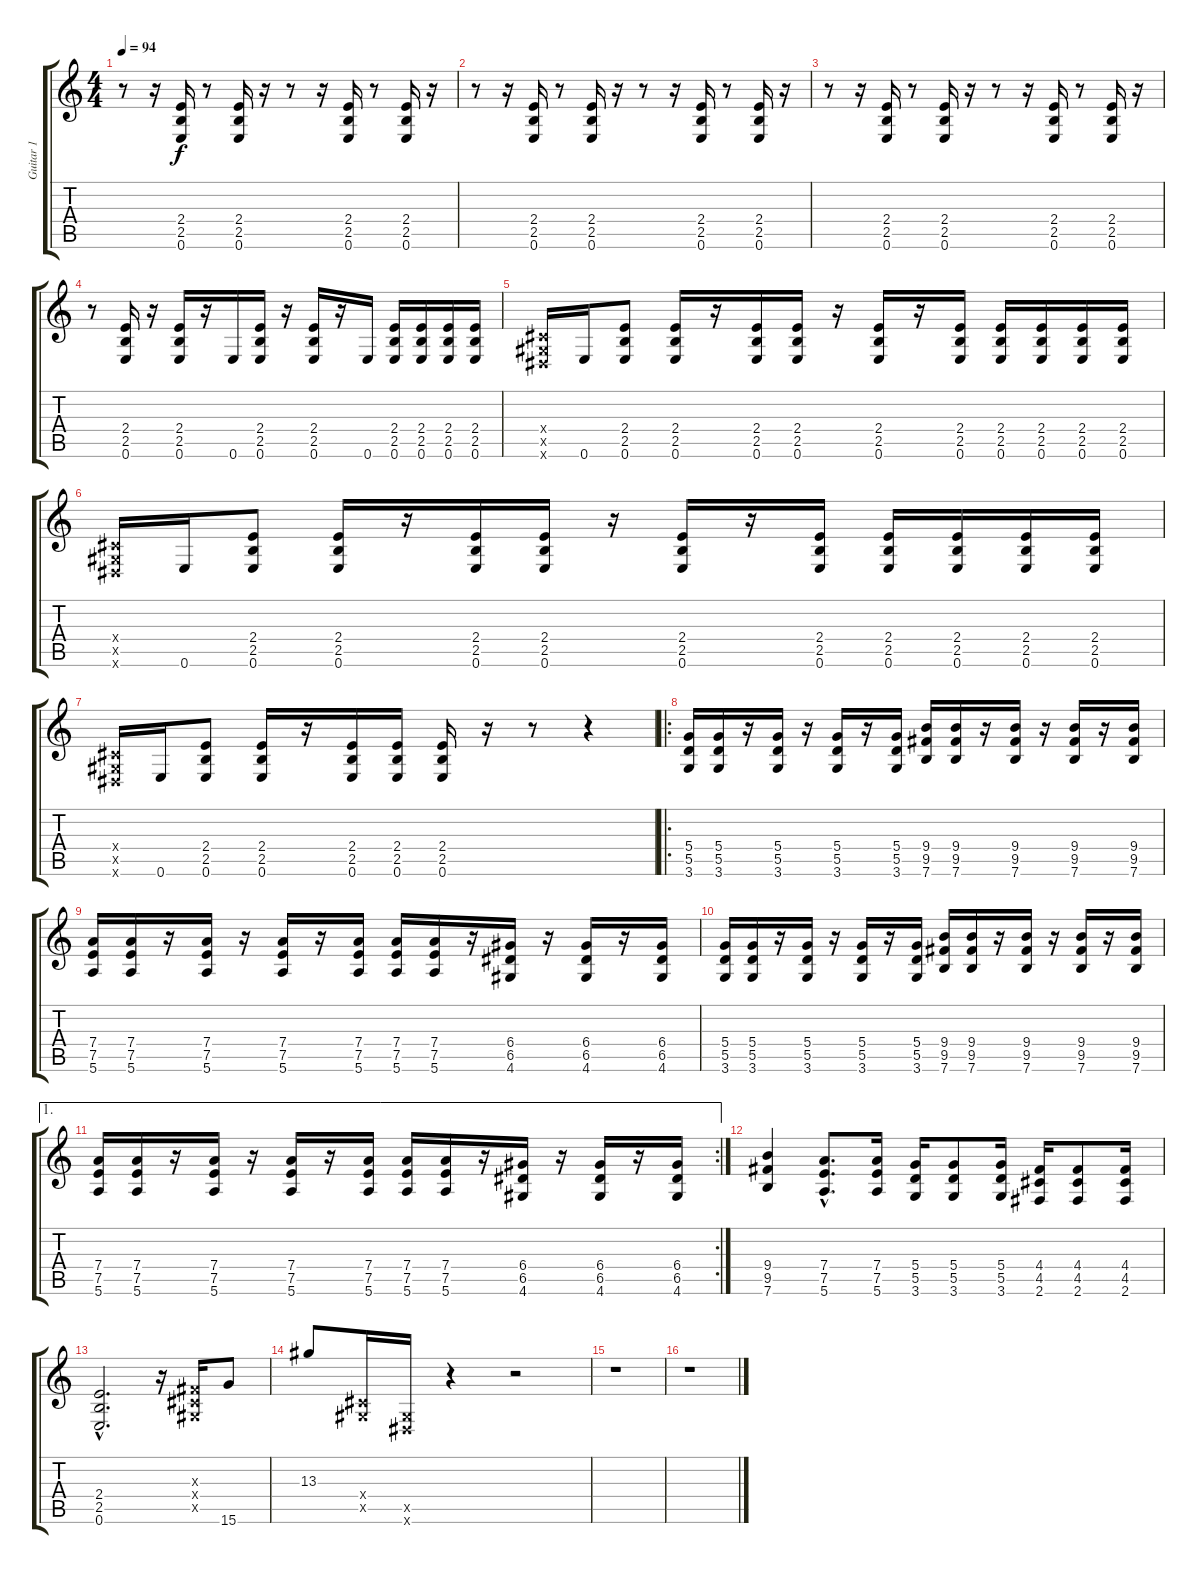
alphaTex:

\track ("Guitar 1" "Guitar 1") {instrument distortionguitar}
\staff {score tabs}
\tuning (E4 B3 G3 D3 A2 E2) {hide}
\ts (4 4)
\tempo 94
\clef g2
\ks c
r.8{dy f} r.16 (2.4 2.5 0.6).16 r.8 (2.4 2.5 0.6).16 r.16 r.8 r.16 (2.4 2.5 0.6).16 r.8 (2.4 2.5 0.6).16 r.16 |
r.8 r.16 (2.4 2.5 0.6).16 r.8 (2.4 2.5 0.6).16 r.16 r.8 r.16 (2.4 2.5 0.6).16 r.8 (2.4 2.5 0.6).16 r.16 |
r.8 r.16 (2.4 2.5 0.6).16 r.8 (2.4 2.5 0.6).16 r.16 r.8 r.16 (2.4 2.5 0.6).16 r.8 (2.4 2.5 0.6).16 r.16 |
r.8 (2.4 2.5 0.6).16 r.16 (2.4 2.5 0.6).16 r.16 0.6.16 (2.4 2.5 0.6).16 r.16 (2.4 2.5 0.6).16 r.16 0.6.16 (2.4 2.5 0.6).16 (2.4 2.5 0.6).16 (2.4 2.5 0.6).16 (2.4 2.5 0.6).16 |
(-1.4{x} -1.5{x} -1.6{x}).16 0.6.16 (2.4 2.5 0.6).8 (2.4 2.5 0.6).16 r.16 (2.4 2.5 0.6).16 (2.4 2.5 0.6).16 r.16 (2.4 2.5 0.6).16 r.16 (2.4 2.5 0.6).16 (2.4 2.5 0.6).16 (2.4 2.5 0.6).16 (2.4 2.5 0.6).16 (2.4 2.5 0.6).16 |
(-1.4{x} -1.5{x} -1.6{x}).16 0.6.16 (2.4 2.5 0.6).8 (2.4 2.5 0.6).16 r.16 (2.4 2.5 0.6).16 (2.4 2.5 0.6).16 r.16 (2.4 2.5 0.6).16 r.16 (2.4 2.5 0.6).16 (2.4 2.5 0.6).16 (2.4 2.5 0.6).16 (2.4 2.5 0.6).16 (2.4 2.5 0.6).16 |
(-1.4{x} -1.5{x} -1.6{x}).16 0.6.16 (2.4 2.5 0.6).8 (2.4 2.5 0.6).16 r.16 (2.4 2.5 0.6).16 (2.4 2.5 0.6).16 (2.4 2.5 0.6).16 r.16 r.8 r.4 |
\ro
(5.4 5.5 3.6).16 (5.4 5.5 3.6).16 r.16 (5.4 5.5 3.6).16 r.16 (5.4 5.5 3.6).16 r.16 (5.4 5.5 3.6).16 (9.4 9.5 7.6).16 (9.4 9.5 7.6).16 r.16 (9.4 9.5 7.6).16 r.16 (9.4 9.5 7.6).16 r.16 (9.4 9.5 7.6).16 |
(7.4 7.5 5.6).16 (7.4 7.5 5.6).16 r.16 (7.4 7.5 5.6).16 r.16 (7.4 7.5 5.6).16 r.16 (7.4 7.5 5.6).16 (7.4 7.5 5.6).16 (7.4 7.5 5.6).16 r.16 (6.4 6.5 4.6).16 r.16 (6.4 6.5 4.6).16 r.16 (6.4 6.5 4.6).16 |
(5.4 5.5 3.6).16 (5.4 5.5 3.6).16 r.16 (5.4 5.5 3.6).16 r.16 (5.4 5.5 3.6).16 r.16 (5.4 5.5 3.6).16 (9.4 9.5 7.6).16 (9.4 9.5 7.6).16 r.16 (9.4 9.5 7.6).16 r.16 (9.4 9.5 7.6).16 r.16 (9.4 9.5 7.6).16 |
\ae 1
\rc 2
(7.4 7.5 5.6).16 (7.4 7.5 5.6).16 r.16 (7.4 7.5 5.6).16 r.16 (7.4 7.5 5.6).16 r.16 (7.4 7.5 5.6).16 (7.4 7.5 5.6).16 (7.4 7.5 5.6).16 r.16 (6.4 6.5 4.6).16 r.16 (6.4 6.5 4.6).16 r.16 (6.4 6.5 4.6).16 |
(9.4 9.5 7.6).4 (7.4{hac} 7.5{hac} 5.6{hac}).8{d} (7.4 7.5 5.6).16 (5.4 5.5 3.6).16 (5.4 5.5 3.6).8 (5.4 5.5 3.6).16 (4.4 4.5 2.6).16 (4.4 4.5 2.6).8 (4.4 4.5 2.6).16 |
(2.4{hac} 2.5{hac} 0.6{hac}).2{d} r.16 (-1.3{x} -1.4{x} -1.5{x}).16 15.6.8 |
13.3.8 (-1.4{x} -1.5{x}).16 (-1.5{x} -1.6{x}).16 r.4 r.2 |
r.1 |
r.1
